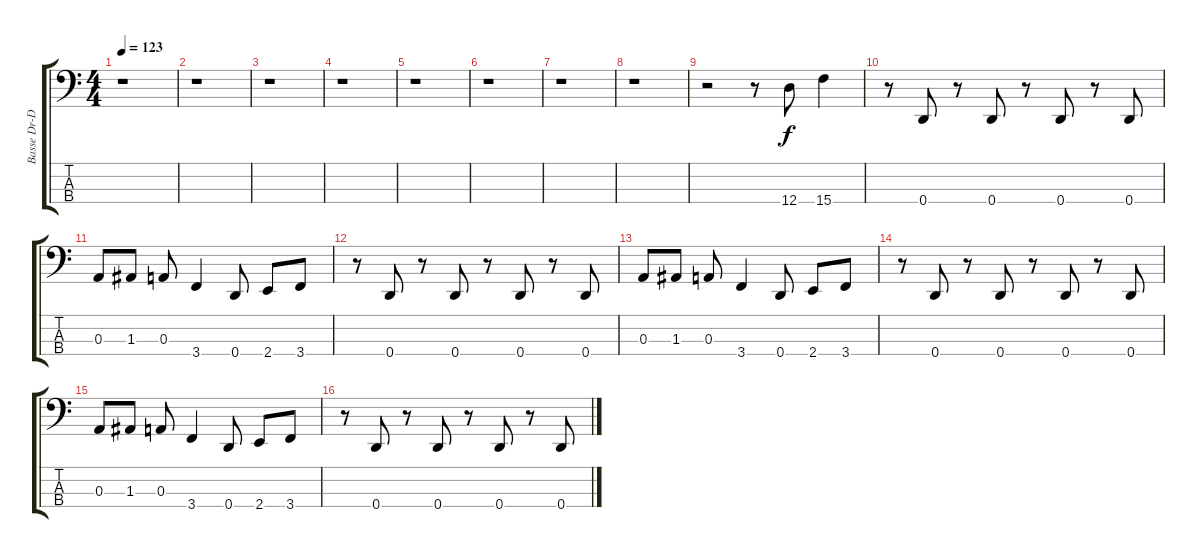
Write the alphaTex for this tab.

\track ("Basse Dr-D" "Basse Dr-D") {instrument electricbassfinger}
\staff {score tabs}
\tuning (G2 D2 A1 D1) {hide}
\ts (4 4)
\tempo 123
\clef f4
\ks c
r.1{dy f} |
r.1 |
r.1 |
r.1 |
r.1 |
r.1 |
r.1 |
r.1 |
r.2 r.8 12.4.8 15.4.4 |
r.8 0.4.8 r.8 0.4.8 r.8 0.4.8 r.8 0.4.8 |
0.3.8 1.3.8 0.3.8 3.4.4 0.4.8 2.4.8 3.4.8 |
r.8 0.4.8 r.8 0.4.8 r.8 0.4.8 r.8 0.4.8 |
0.3.8 1.3.8 0.3.8 3.4.4 0.4.8 2.4.8 3.4.8 |
r.8 0.4.8 r.8 0.4.8 r.8 0.4.8 r.8 0.4.8 |
0.3.8 1.3.8 0.3.8 3.4.4 0.4.8 2.4.8 3.4.8 |
r.8 0.4.8 r.8 0.4.8 r.8 0.4.8 r.8 0.4.8
